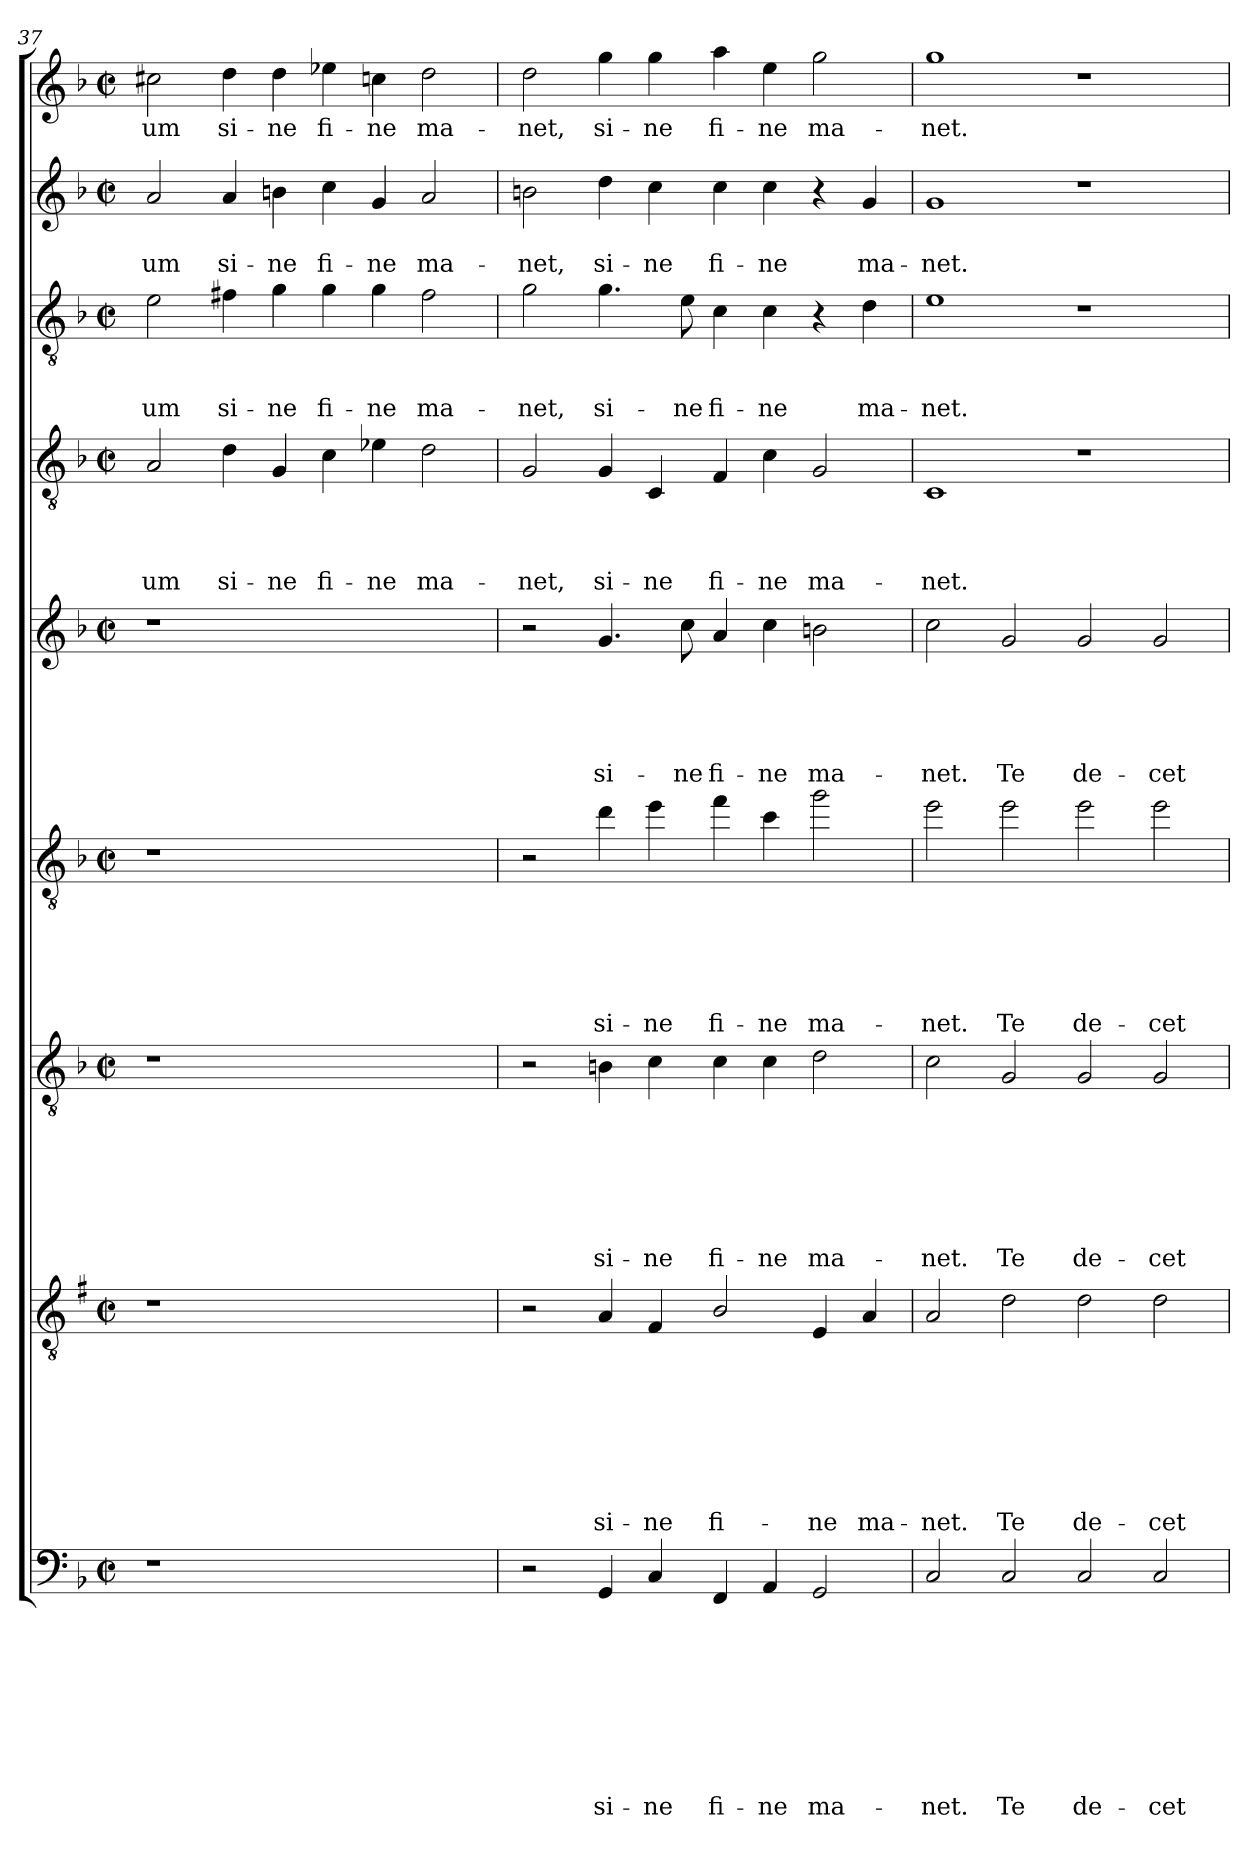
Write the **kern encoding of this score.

**kern	**text	**text	**text	**text	**text	**text	**text	**text	**text	**kern	**text	**text	**text	**text	**text	**text	**text	**text	**kern	**text	**text	**text	**text	**text	**text	**text	**kern	**text	**text	**text	**text	**text	**text	**kern	**text	**text	**text	**text	**text	**kern	**text	**text	**text	**text	**kern	**text	**text	**text	**kern	**text	**text	**kern	**text
*part9	*part9	*part9	*part9	*part9	*part9	*part9	*part9	*part9	*part9	*part8	*part8	*part8	*part8	*part8	*part8	*part8	*part8	*part8	*part7	*part7	*part7	*part7	*part7	*part7	*part7	*part7	*part6	*part6	*part6	*part6	*part6	*part6	*part6	*part5	*part5	*part5	*part5	*part5	*part5	*part4	*part4	*part4	*part4	*part4	*part3	*part3	*part3	*part3	*part2	*part2	*part2	*part1	*part1
*staff9	*staff9	*staff9	*staff9	*staff9	*staff9	*staff9	*staff9	*staff9	*staff9	*staff8	*staff8	*staff8	*staff8	*staff8	*staff8	*staff8	*staff8	*staff8	*staff7	*staff7	*staff7	*staff7	*staff7	*staff7	*staff7	*staff7	*staff6	*staff6	*staff6	*staff6	*staff6	*staff6	*staff6	*staff5	*staff5	*staff5	*staff5	*staff5	*staff5	*staff4	*staff4	*staff4	*staff4	*staff4	*staff3	*staff3	*staff3	*staff3	*staff2	*staff2	*staff2	*staff1	*staff1
!!LO:PB:g=z
*clefF4	*	*	*	*	*	*	*	*	*	*clefGv2	*	*	*	*	*	*	*	*	*clefGv2	*	*	*	*	*	*	*	*clefGv2	*	*	*	*	*	*	*clefG2	*	*	*	*	*	*clefGv2	*	*	*	*	*clefGv2	*	*	*	*clefG2	*	*	*clefG2	*
*	*	*	*	*	*	*	*	*	*	*ITrd1c2	*	*	*	*	*	*	*	*	*	*	*	*	*	*	*	*	*ITrd8c14	*	*	*	*	*	*	*	*	*	*	*	*	*	*	*	*	*	*	*	*	*	*	*	*	*	*
*k[b-]	*	*	*	*	*	*	*	*	*	*k[b-]	*	*	*	*	*	*	*	*	*k[b-]	*	*	*	*	*	*	*	*k[b-]	*	*	*	*	*	*	*k[b-]	*	*	*	*	*	*k[b-]	*	*	*	*	*k[b-]	*	*	*	*k[b-]	*	*	*k[b-]	*
*F:	*	*	*	*	*	*	*	*	*	*F:	*	*	*	*	*	*	*	*	*F:	*	*	*	*	*	*	*	*F:	*	*	*	*	*	*	*F:	*	*	*	*	*	*F:	*	*	*	*	*F:	*	*	*	*F:	*	*	*F:	*
*M2/2	*	*	*	*	*	*	*	*	*	*M2/2	*	*	*	*	*	*	*	*	*M2/2	*	*	*	*	*	*	*	*M2/2	*	*	*	*	*	*	*M2/2	*	*	*	*	*	*M2/2	*	*	*	*	*M2/2	*	*	*	*M2/2	*	*	*M2/2	*
*met(c|)	*	*	*	*	*	*	*	*	*	*met(c|)	*	*	*	*	*	*	*	*	*met(c|)	*	*	*	*	*	*	*	*met(c|)	*	*	*	*	*	*	*met(c|)	*	*	*	*	*	*met(c|)	*	*	*	*	*met(c|)	*	*	*	*met(c|)	*	*	*met(c|)	*
=37	=37	=37	=37	=37	=37	=37	=37	=37	=37	=37	=37	=37	=37	=37	=37	=37	=37	=37	=37	=37	=37	=37	=37	=37	=37	=37	=37	=37	=37	=37	=37	=37	=37	=37	=37	=37	=37	=37	=37	=37	=37	=37	=37	=37	=37	=37	=37	=37	=37	=37	=37	=37	=37
!	!	!	!	!	!	!	!	!	!	!	!	!	!	!	!	!	!	!	!	!	!	!	!	!	!	!	!	!	!	!	!	!	!	!	!	!	!	!	!	!	!	!	!	!LO:LY:b	!	!	!	!LO:LY:b	!	!	!LO:LY:b	!	!LO:LY:b
1r	.	.	.	.	.	.	.	.	.	1r	.	.	.	.	.	.	.	.	1r	.	.	.	.	.	.	.	1r	.	.	.	.	.	.	1r	.	.	.	.	.	2A/	.	.	.	-um	2e\	.	.	-um	2a/	.	-um	2cc#X\	-um
!	!	!	!	!	!	!	!	!	!	!	!	!	!	!	!	!	!	!	!	!	!	!	!	!	!	!	!	!	!	!	!	!	!	!	!	!	!	!	!	!	!	!	!	!LO:LY:b	!	!	!	!LO:LY:b	!	!	!LO:LY:b	!	!LO:LY:b
.	.	.	.	.	.	.	.	.	.	.	.	.	.	.	.	.	.	.	.	.	.	.	.	.	.	.	.	.	.	.	.	.	.	.	.	.	.	.	.	4d\	.	.	.	si-	4f#X\	.	.	si-	4a/	.	si-	4dd\	si-
!	!	!	!	!	!	!	!	!	!	!	!	!	!	!	!	!	!	!	!	!	!	!	!	!	!	!	!	!	!	!	!	!	!	!	!	!	!	!	!	!	!	!	!	!LO:LY:b	!	!	!	!LO:LY:b	!	!	!LO:LY:b	!	!LO:LY:b
.	.	.	.	.	.	.	.	.	.	.	.	.	.	.	.	.	.	.	.	.	.	.	.	.	.	.	.	.	.	.	.	.	.	.	.	.	.	.	.	4G/	.	.	.	-ne	4g\	.	.	-ne	4bn\	.	-ne	4dd\	-ne
!	!	!	!	!	!	!	!	!	!	!	!	!	!	!	!	!	!	!	!	!	!	!	!	!	!	!	!	!	!	!	!	!	!	!	!	!	!	!	!	!	!	!	!	!LO:LY:b	!	!	!	!LO:LY:b	!	!	!LO:LY:b	!	!LO:LY:b
1ryy	.	.	.	.	.	.	.	.	.	1ryy	.	.	.	.	.	.	.	.	1ryy	.	.	.	.	.	.	.	1ryy	.	.	.	.	.	.	1ryy	.	.	.	.	.	4c\	.	.	.	fi-	4g\	.	.	fi-	4cc\	.	fi-	4ee-X\	fi-
!	!	!	!	!	!	!	!	!	!	!	!	!	!	!	!	!	!	!	!	!	!	!	!	!	!	!	!	!	!	!	!	!	!	!	!	!	!	!	!	!	!	!	!	!LO:LY:b	!	!	!	!LO:LY:b	!	!	!LO:LY:b	!	!LO:LY:b
.	.	.	.	.	.	.	.	.	.	.	.	.	.	.	.	.	.	.	.	.	.	.	.	.	.	.	.	.	.	.	.	.	.	.	.	.	.	.	.	4e-X\	.	.	.	-ne	4g\	.	.	-ne	4g/	.	-ne	4ccn\	-ne
!	!	!	!	!	!	!	!	!	!	!	!	!	!	!	!	!	!	!	!	!	!	!	!	!	!	!	!	!	!	!	!	!	!	!	!	!	!	!	!	!	!	!	!	!LO:LY:b	!	!	!	!LO:LY:b	!	!	!LO:LY:b	!	!LO:LY:b
.	.	.	.	.	.	.	.	.	.	.	.	.	.	.	.	.	.	.	.	.	.	.	.	.	.	.	.	.	.	.	.	.	.	.	.	.	.	.	.	2d\	.	.	.	ma-	2f#\	.	.	ma-	2a/	.	ma-	2dd\	ma-
=38	=38	=38	=38	=38	=38	=38	=38	=38	=38	=38	=38	=38	=38	=38	=38	=38	=38	=38	=38	=38	=38	=38	=38	=38	=38	=38	=38	=38	=38	=38	=38	=38	=38	=38	=38	=38	=38	=38	=38	=38	=38	=38	=38	=38	=38	=38	=38	=38	=38	=38	=38	=38	=38
!	!	!	!	!	!	!	!	!	!	!	!	!	!	!	!	!	!	!	!	!	!	!	!	!	!	!	!	!	!	!	!	!	!	!	!	!	!	!	!	!	!	!	!	!LO:LY:b	!	!	!	!LO:LY:b	!	!	!LO:LY:b	!	!LO:LY:b
2r	.	.	.	.	.	.	.	.	.	2r	.	.	.	.	.	.	.	.	2r	.	.	.	.	.	.	.	2r	.	.	.	.	.	.	2r	.	.	.	.	.	2G/	.	.	.	-net,	2g\	.	.	-net,	2bn\	.	-net,	2dd\	-net,
!	!	!	!	!	!	!	!	!	!LO:LY:b	!	!	!	!	!	!	!	!	!LO:LY:b	!	!	!	!	!	!	!	!LO:LY:b	!	!	!	!	!	!	!LO:LY:b	!	!	!	!	!	!LO:LY:b	!	!	!	!	!LO:LY:b	!	!	!	!LO:LY:b	!	!	!LO:LY:b	!	!LO:LY:b
4GG/	.	.	.	.	.	.	.	.	si-	4G/	.	.	.	.	.	.	.	si-	4Bn\	.	.	.	.	.	.	si-	4d\	.	.	.	.	.	si-	4.g/	.	.	.	.	si-	4G/	.	.	.	si-	4.g\	.	.	si-	4dd\	.	si-	4gg\	si-
!	!	!	!	!	!	!	!	!	!LO:LY:b	!	!	!	!	!	!	!	!	!LO:LY:b	!	!	!	!	!	!	!	!LO:LY:b	!	!	!	!	!	!	!LO:LY:b	!	!	!	!	!	!	!	!	!	!	!LO:LY:b	!	!	!	!	!	!	!LO:LY:b	!	!LO:LY:b
4C/	.	.	.	.	.	.	.	.	-ne	4E/	.	.	.	.	.	.	.	-ne	4c\	.	.	.	.	.	.	-ne	4e\	.	.	.	.	.	-ne	.	.	.	.	.	.	4C/	.	.	.	-ne	.	.	.	.	4cc\	.	-ne	4gg\	-ne
!	!	!	!	!	!	!	!	!	!	!	!	!	!	!	!	!	!	!	!	!	!	!	!	!	!	!	!	!	!	!	!	!	!	!	!	!	!	!	!LO:LY:b	!	!	!	!	!	!	!	!	!LO:LY:b	!	!	!	!	!
.	.	.	.	.	.	.	.	.	.	.	.	.	.	.	.	.	.	.	.	.	.	.	.	.	.	.	.	.	.	.	.	.	.	8cc\	.	.	.	.	-ne	.	.	.	.	.	8e\	.	.	-ne	.	.	.	.	.
!	!	!	!	!	!	!	!	!	!LO:LY:b	!	!	!	!	!	!	!	!	!LO:LY:b	!	!	!	!	!	!	!	!LO:LY:b	!	!	!	!	!	!	!LO:LY:b	!	!	!	!	!	!LO:LY:b	!	!	!	!	!LO:LY:b	!	!	!	!LO:LY:b	!	!	!LO:LY:b	!	!LO:LY:b
4FF/	.	.	.	.	.	.	.	.	fi-	2A/	.	.	.	.	.	.	.	fi-	4c\	.	.	.	.	.	.	fi-	4f\	.	.	.	.	.	fi-	4a/	.	.	.	.	fi-	4F/	.	.	.	fi-	4c\	.	.	fi-	4cc\	.	fi-	4aa\	fi-
!	!	!	!	!	!	!	!	!	!LO:LY:b	!	!	!	!	!	!	!	!	!	!	!	!	!	!	!	!	!LO:LY:b	!	!	!	!	!	!	!LO:LY:b	!	!	!	!	!	!LO:LY:b	!	!	!	!	!LO:LY:b	!	!	!	!LO:LY:b	!	!	!LO:LY:b	!	!LO:LY:b
4AA/	.	.	.	.	.	.	.	.	-ne	.	.	.	.	.	.	.	.	.	4c\	.	.	.	.	.	.	-ne	4c\	.	.	.	.	.	-ne	4cc\	.	.	.	.	-ne	4c\	.	.	.	-ne	4c\	.	.	-ne	4cc\	.	-ne	4ee\	-ne
!	!	!	!	!	!	!	!	!	!LO:LY:b	!	!	!	!	!	!	!	!	!LO:LY:b	!	!	!	!	!	!	!	!LO:LY:b	!	!	!	!	!	!	!LO:LY:b	!	!	!	!	!	!LO:LY:b	!	!	!	!	!LO:LY:b	!	!	!	!	!	!	!	!	!LO:LY:b
2GG/	.	.	.	.	.	.	.	.	ma-	4D/	.	.	.	.	.	.	.	-ne	2d\	.	.	.	.	.	.	ma-	2g\	.	.	.	.	.	ma-	2bn\	.	.	.	.	ma-	2G/	.	.	.	ma-	4r	.	.	.	4r	.	.	2gg\	ma-
!	!	!	!	!	!	!	!	!	!	!	!	!	!	!	!	!	!	!LO:LY:b	!	!	!	!	!	!	!	!	!	!	!	!	!	!	!	!	!	!	!	!	!	!	!	!	!	!	!	!	!	!LO:LY:b	!	!	!LO:LY:b	!	!
.	.	.	.	.	.	.	.	.	.	4G/	.	.	.	.	.	.	.	ma-	.	.	.	.	.	.	.	.	.	.	.	.	.	.	.	.	.	.	.	.	.	.	.	.	.	.	4d\	.	.	ma-	4g/	.	ma-	.	.
=39	=39	=39	=39	=39	=39	=39	=39	=39	=39	=39	=39	=39	=39	=39	=39	=39	=39	=39	=39	=39	=39	=39	=39	=39	=39	=39	=39	=39	=39	=39	=39	=39	=39	=39	=39	=39	=39	=39	=39	=39	=39	=39	=39	=39	=39	=39	=39	=39	=39	=39	=39	=39	=39
!	!	!	!	!	!	!	!	!	!LO:LY:b	!	!	!	!	!	!	!	!	!LO:LY:b	!	!	!	!	!	!	!	!LO:LY:b	!	!	!	!	!	!	!LO:LY:b	!	!	!	!	!	!LO:LY:b	!	!	!	!	!LO:LY:b	!	!	!	!LO:LY:b	!	!	!LO:LY:b	!	!LO:LY:b
2C/	.	.	.	.	.	.	.	.	-net.	2G/	.	.	.	.	.	.	.	-net.	2c\	.	.	.	.	.	.	-net.	2e\	.	.	.	.	.	-net.	2cc\	.	.	.	.	-net.	1C	.	.	.	-net.	1e	.	.	-net.	1g	.	-net.	1gg	-net.
!	!	!	!	!	!	!	!	!	!LO:LY:b	!	!	!	!	!	!	!	!	!LO:LY:b	!	!	!	!	!	!	!	!LO:LY:b	!	!	!	!	!	!	!LO:LY:b	!	!	!	!	!	!LO:LY:b	!	!	!	!	!	!	!	!	!	!	!	!	!	!
2C/	.	.	.	.	.	.	.	.	Te	2c\	.	.	.	.	.	.	.	Te	2G/	.	.	.	.	.	.	Te	2e\	.	.	.	.	.	Te	2g/	.	.	.	.	Te	.	.	.	.	.	.	.	.	.	.	.	.	.	.
!	!	!	!	!	!	!	!	!	!LO:LY:b	!	!	!	!	!	!	!	!	!LO:LY:b	!	!	!	!	!	!	!	!LO:LY:b	!	!	!	!	!	!	!LO:LY:b	!	!	!	!	!	!LO:LY:b	!	!	!	!	!	!	!	!	!	!	!	!	!	!
2C/	.	.	.	.	.	.	.	.	de-	2c\	.	.	.	.	.	.	.	de-	2G/	.	.	.	.	.	.	de-	2e\	.	.	.	.	.	de-	2g/	.	.	.	.	de-	1r	.	.	.	.	1r	.	.	.	1r	.	.	1r	.
!	!	!	!	!	!	!	!	!	!LO:LY:b	!	!	!	!	!	!	!	!	!LO:LY:b	!	!	!	!	!	!	!	!LO:LY:b	!	!	!	!	!	!	!LO:LY:b	!	!	!	!	!	!LO:LY:b	!	!	!	!	!	!	!	!	!	!	!	!	!	!
2C/	.	.	.	.	.	.	.	.	-cet	2c\	.	.	.	.	.	.	.	-cet	2G/	.	.	.	.	.	.	-cet	2e\	.	.	.	.	.	-cet	2g/	.	.	.	.	-cet	.	.	.	.	.	.	.	.	.	.	.	.	.	.
=	=	=	=	=	=	=	=	=	=	=	=	=	=	=	=	=	=	=	=	=	=	=	=	=	=	=	=	=	=	=	=	=	=	=	=	=	=	=	=	=	=	=	=	=	=	=	=	=	=	=	=	=	=
*-	*-	*-	*-	*-	*-	*-	*-	*-	*-	*-	*-	*-	*-	*-	*-	*-	*-	*-	*-	*-	*-	*-	*-	*-	*-	*-	*-	*-	*-	*-	*-	*-	*-	*-	*-	*-	*-	*-	*-	*-	*-	*-	*-	*-	*-	*-	*-	*-	*-	*-	*-	*-	*-
